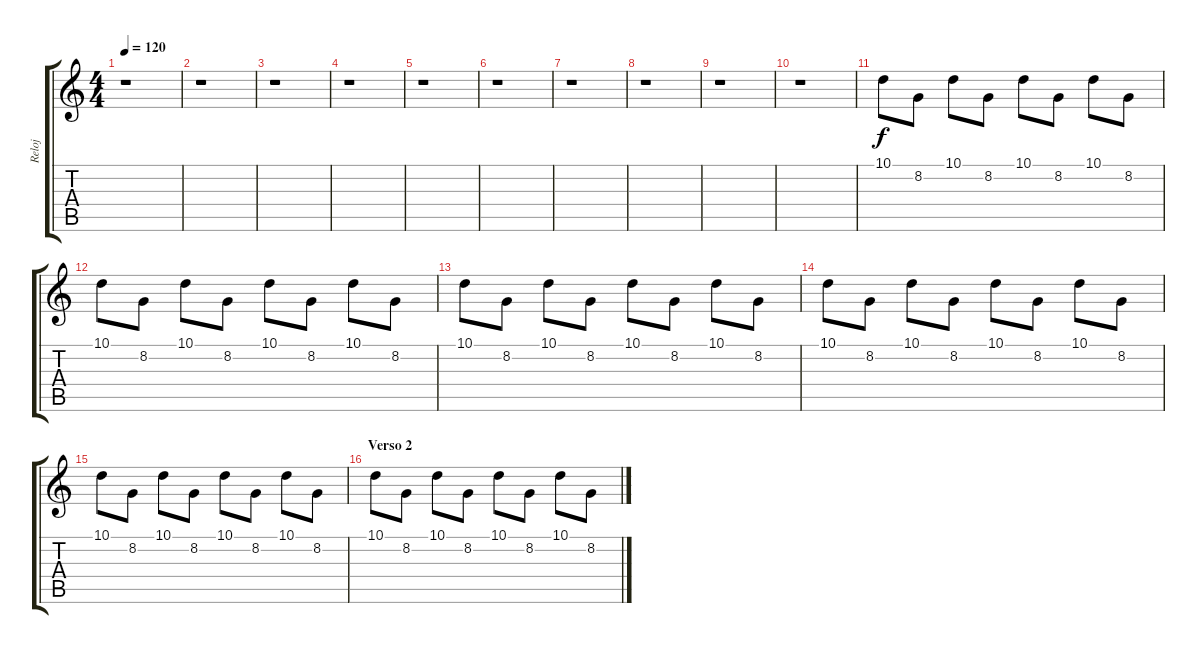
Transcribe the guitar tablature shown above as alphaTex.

\track ("Reloj" "Reloj") {instrument tubularbells}
\staff {score tabs}
\tuning (E4 B3 G3 D3 A2 E2) {hide}
\ts (4 4)
\tempo 120
\clef g2
\ks c
r.1{dy f} |
r.1 |
r.1 |
r.1 |
r.1 |
r.1 |
r.1 |
r.1 |
r.1 |
r.1 |
10.1.8 8.2.8 10.1.8 8.2.8 10.1.8 8.2.8 10.1.8 8.2.8 |
10.1.8 8.2.8 10.1.8 8.2.8 10.1.8 8.2.8 10.1.8 8.2.8 |
10.1.8 8.2.8 10.1.8 8.2.8 10.1.8 8.2.8 10.1.8 8.2.8 |
10.1.8 8.2.8 10.1.8 8.2.8 10.1.8 8.2.8 10.1.8 8.2.8 |
10.1.8 8.2.8 10.1.8 8.2.8 10.1.8 8.2.8 10.1.8 8.2.8 |
\section ("" "Verso 2")
10.1.8 8.2.8 10.1.8 8.2.8 10.1.8 8.2.8 10.1.8 8.2.8
